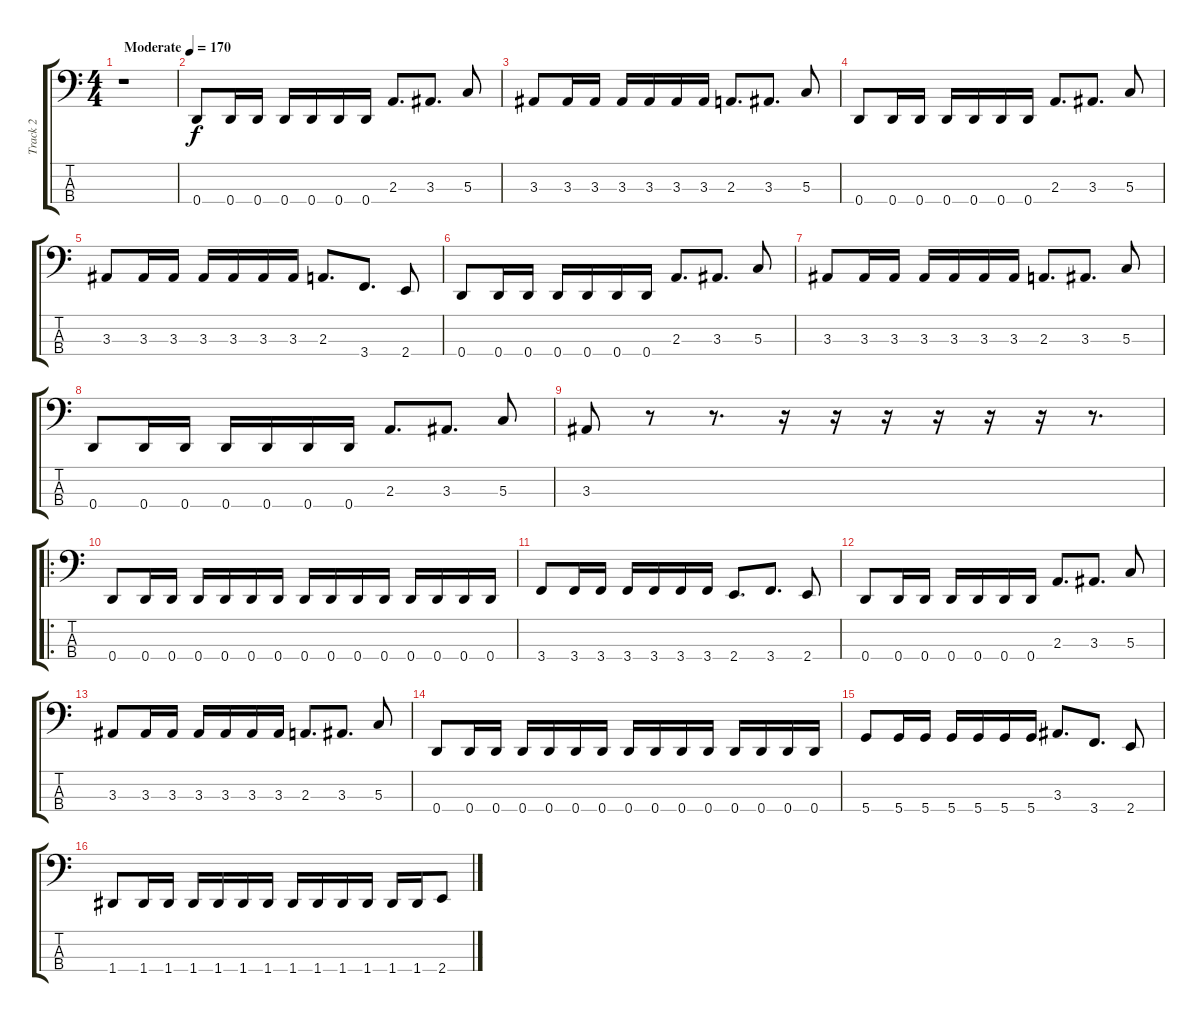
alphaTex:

\track ("Track 2" "Track 2") {instrument electricbasspick}
\staff {score tabs}
\tuning (F2 C2 G1 D1) {hide}
\ts (4 4)
\tempo (170 "Moderate")
\clef f4
\ks c
r.1{dy f instrument electricbasspick} |
0.4.8 0.4.16 0.4.16 0.4.16 0.4.16 0.4.16 0.4.16 2.3.8{d} 3.3.8{d} 5.3.8 |
3.3.8 3.3.16 3.3.16 3.3.16 3.3.16 3.3.16 3.3.16 2.3.8{d} 3.3.8{d} 5.3.8 |
0.4.8 0.4.16 0.4.16 0.4.16 0.4.16 0.4.16 0.4.16 2.3.8{d} 3.3.8{d} 5.3.8 |
3.3.8 3.3.16 3.3.16 3.3.16 3.3.16 3.3.16 3.3.16 2.3.8{d} 3.4.8{d} 2.4.8 |
0.4.8 0.4.16 0.4.16 0.4.16 0.4.16 0.4.16 0.4.16 2.3.8{d} 3.3.8{d} 5.3.8 |
3.3.8 3.3.16 3.3.16 3.3.16 3.3.16 3.3.16 3.3.16 2.3.8{d} 3.3.8{d} 5.3.8 |
0.4.8 0.4.16 0.4.16 0.4.16 0.4.16 0.4.16 0.4.16 2.3.8{d} 3.3.8{d} 5.3.8 |
3.3.8 r.8 r.8{d} r.16 r.16 r.16 r.16 r.16 r.16 r.8{d} |
\ro
0.4.8 0.4.16 0.4.16 0.4.16 0.4.16 0.4.16 0.4.16 0.4.16 0.4.16 0.4.16 0.4.16 0.4.16 0.4.16 0.4.16 0.4.16 |
3.4.8 3.4.16 3.4.16 3.4.16 3.4.16 3.4.16 3.4.16 2.4.8{d} 3.4.8{d} 2.4.8 |
0.4.8 0.4.16 0.4.16 0.4.16 0.4.16 0.4.16 0.4.16 2.3.8{d} 3.3.8{d} 5.3.8 |
3.3.8 3.3.16 3.3.16 3.3.16 3.3.16 3.3.16 3.3.16 2.3.8{d} 3.3.8{d} 5.3.8 |
0.4.8 0.4.16 0.4.16 0.4.16 0.4.16 0.4.16 0.4.16 0.4.16 0.4.16 0.4.16 0.4.16 0.4.16 0.4.16 0.4.16 0.4.16 |
5.4.8 5.4.16 5.4.16 5.4.16 5.4.16 5.4.16 5.4.16 3.3.8{d} 3.4.8{d} 2.4.8 |
1.4.8 1.4.16 1.4.16 1.4.16 1.4.16 1.4.16 1.4.16 1.4.16 1.4.16 1.4.16 1.4.16 1.4.16 1.4.16 2.4.8
